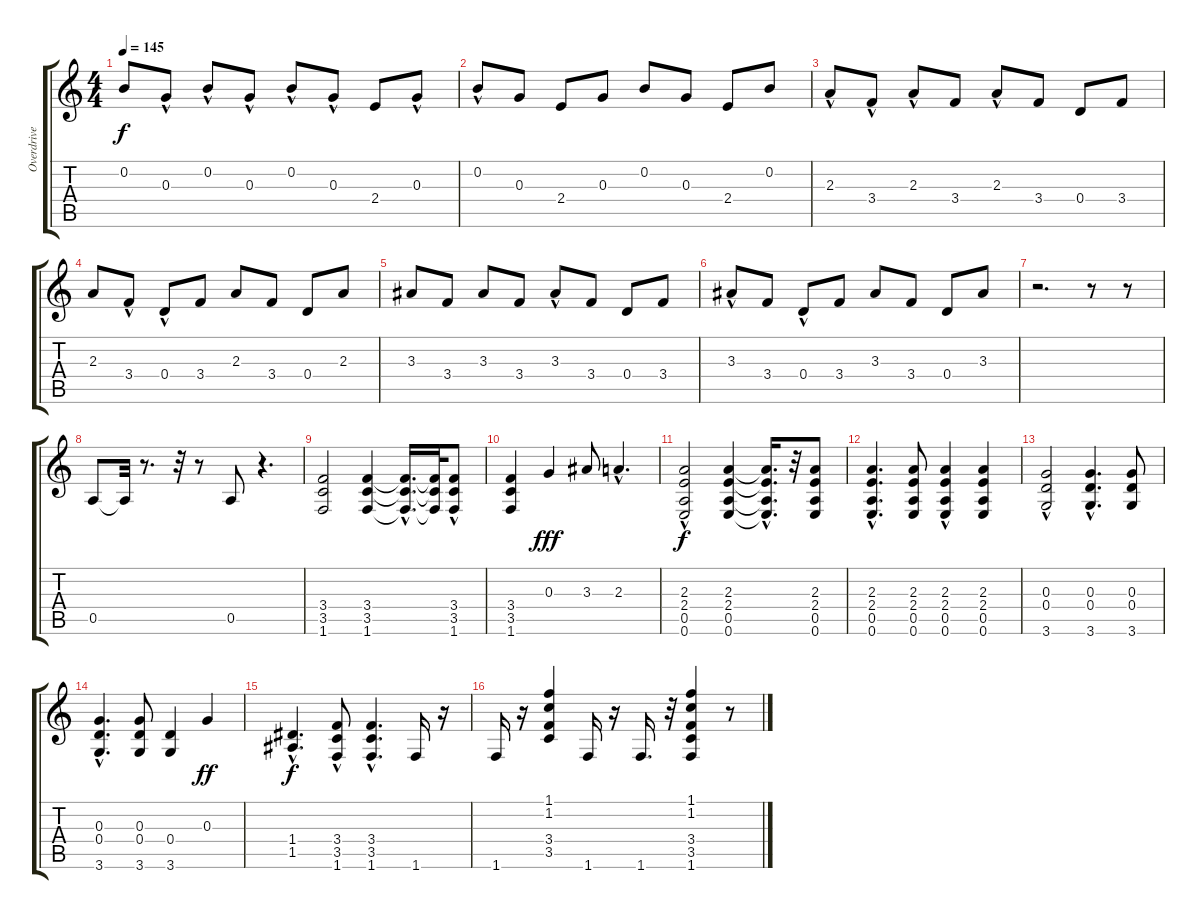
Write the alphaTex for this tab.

\track ("Overdrive" "Overdrive") {instrument overdrivenguitar}
\staff {score tabs}
\tuning (E4 B3 G3 D3 A2 E2) {hide}
\ts (4 4)
\tempo 145
\clef g2
\ks c
0.2.8{dy f volume 5 balance 8} 0.3{hac}.8 0.2{hac}.8{volume 5} 0.3{hac}.8 0.2{hac}.8{volume 5} 0.3{hac}.8{volume 5} 2.4.8{volume 5} 0.3{hac}.8 |
0.2{hac}.8 0.3.8 2.4.8 0.3.8{volume 5} 0.2.8 0.3.8{volume 5} 2.4.8{volume 5} 0.2.8 |
2.3{hac}.8 3.4{hac}.8 2.3{hac}.8 3.4.8 2.3{hac}.8{volume 5} 3.4.8 0.4.8 3.4.8{volume 5} |
2.3.8 3.4{hac}.8 0.4{hac}.8{volume 6} 3.4.8 2.3.8{volume 6} 3.4.8 0.4.8 2.3.8 |
3.3.8 3.4.8 3.3.8 3.4.8 3.3{hac}.8 3.4.8 0.4.8 3.4.8 |
3.3{hac}.8 3.4.8 0.4{hac}.8 3.4.8 3.3.8 3.4.8 0.4.8{volume 6} 3.3.8 |
r.2{d} r.8 r.8{volume 11} |
0.5.8 0.5{t}.32 r.8{d} r.32 r.8{volume 11 balance 8} 0.5.8 r.4{d} |
(3.4 3.5 1.6).2{volume 8 balance 3} (3.4 3.5 1.6).4{volume 8 balance 3} (3.4{hac t} 3.5{hac t} 1.6{hac t}).16{d volume 9} (3.4{t} 3.5{t} 1.6{t}).32 (3.4{hac} 3.5 1.6).8{volume 9} |
(3.4 3.5 1.6).4 0.3.4{dy fff} 3.3.8{balance 4} 2.3{hac}.4{d} |
(2.3{hac} 2.4 0.5 0.6).2{dy f} (2.3 2.4 0.5 0.6).4 (2.3{hac t} 2.4{hac t} 0.5{hac t} 0.6{hac t}).16{d} r.32 (2.3 2.4 0.5 0.6).8 |
(2.3{hac} 2.4 0.5 0.6{hac}).4{d} (2.3 2.4 0.5 0.6).8 (2.3 2.4 0.5 0.6{hac}).4 (2.3 2.4 0.5 0.6).4 |
(0.3{hac} 0.4 3.6).2 (0.3{hac} 0.4{hac} 3.6{hac}).4{d} (0.3 0.4 3.6).8{balance 4} |
(0.3{hac} 0.4{hac} 3.6{hac}).4{d} (0.3 0.4 3.6).8 (0.4 3.6).4 0.3.4{dy ff} |
(1.4{hac} 1.5{hac}).4{d dy f} (3.4{hac} 3.5 1.6{hac}).8 (3.4{hac} 3.5{hac} 1.6).4{d} 1.6.16 r.16 |
1.6.16 r.16 (1.1 1.2 3.4 3.5).4 1.6.16 r.16 1.6.16{d} r.32 (1.1 1.2 3.4 3.5 1.6).4 r.8
